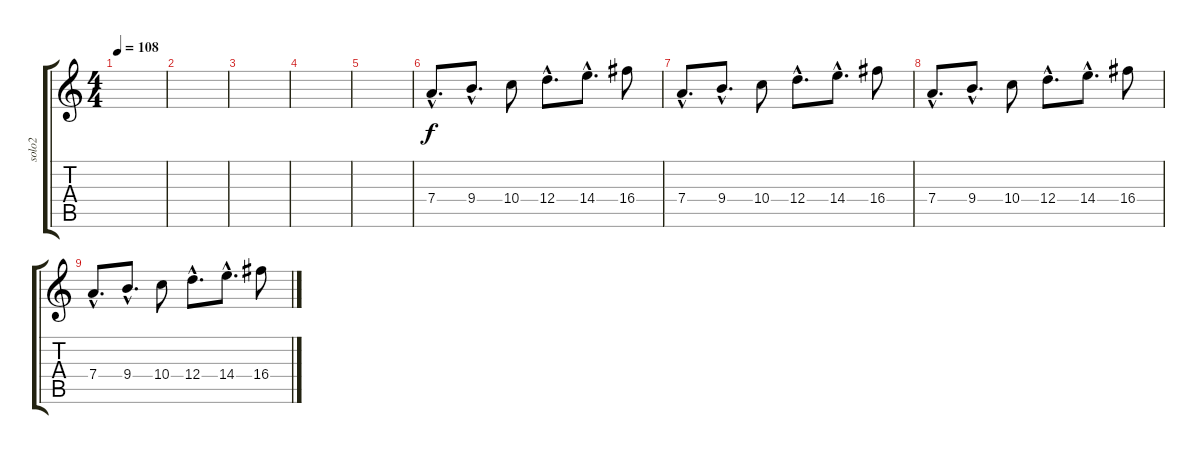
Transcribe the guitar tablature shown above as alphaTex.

\track ("solo2" "solo2") {instrument overdrivenguitar}
\staff {score tabs}
\tuning (E4 B3 G3 D3 A2 E2) {hide}
\ts (4 4)
\tempo 108
\clef g2
\ks c
|
|
|
|
|
7.4{hac}.8{d} 9.4{hac}.8{d} 10.4.8 12.4{hac}.8{d} 14.4{hac}.8{d} 16.4.8 |
7.4{hac}.8{d} 9.4{hac}.8{d} 10.4.8 12.4{hac}.8{d} 14.4{hac}.8{d} 16.4.8 |
7.4{hac}.8{d} 9.4{hac}.8{d} 10.4.8 12.4{hac}.8{d} 14.4{hac}.8{d} 16.4.8 |
7.4{hac}.8{d} 9.4{hac}.8{d} 10.4.8 12.4{hac}.8{d} 14.4{hac}.8{d} 16.4.8
